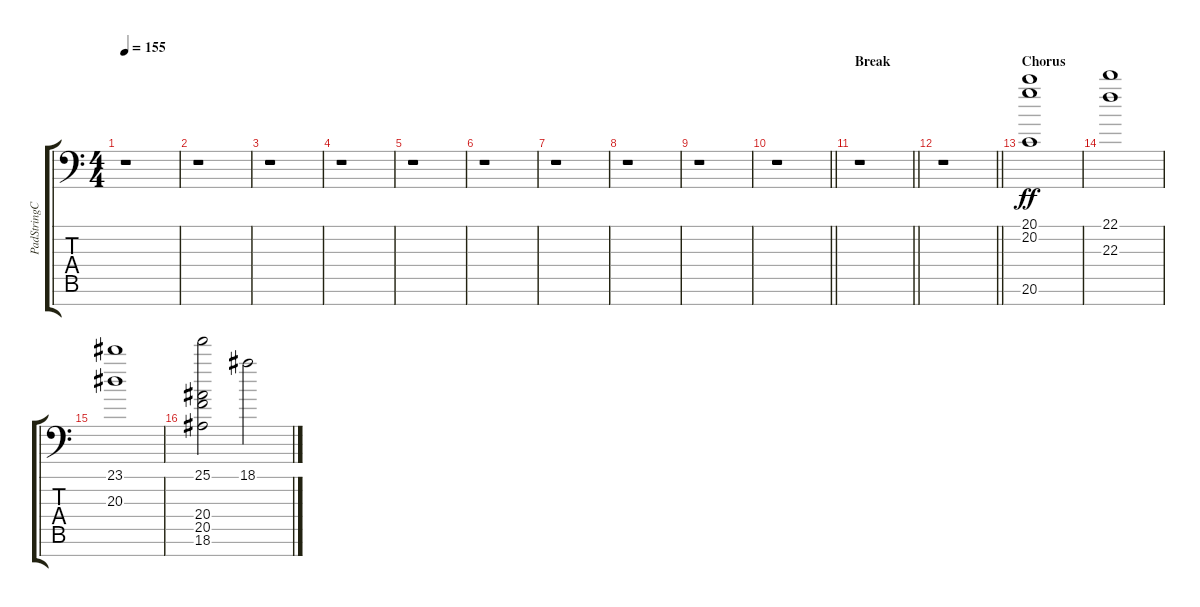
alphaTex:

\track ("PadStringChoir" "PadStringC") {instrument pad3polysynth}
\staff {score tabs}
\tuning (E4 B3 G3 D3 A2 E2 C-1) {hide}
\ts (4 4)
\tempo 155
\clef f4
\ks c
r.1{dy ff} |
r.1 |
r.1 |
r.1 |
r.1 |
r.1 |
r.1 |
r.1 |
r.1 |
\barLineRight lightlight
r.1 |
\section ("" "Break")
\barLineRight lightlight
r.1 |
\barLineRight lightlight
r.1 |
\section ("" "Chorus")
(20.1 20.2 20.6).1 |
(22.1 22.3).1 |
(23.1 20.3).1 |
(25.1 20.4 20.5 18.6).2 18.1.2
